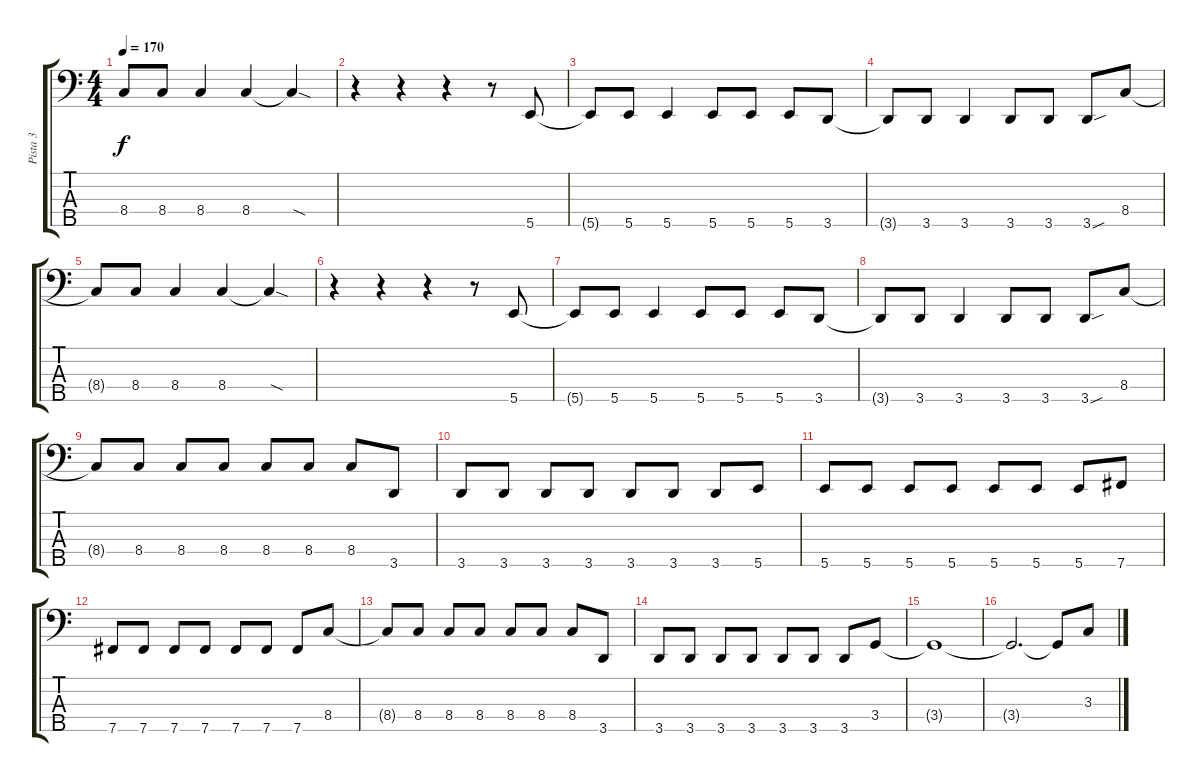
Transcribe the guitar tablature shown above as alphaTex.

\track ("Pista 3" "Pista 3") {instrument electricbassfinger}
\staff {score tabs}
\tuning (G2 D2 A1 E1 B0) {hide}
\ts (4 4)
\tempo 170
\clef f4
\ks c
8.4{t}.8{dy f} 8.4.8 8.4.4 8.4.4 8.4{sod t}.4 |
r.4 r.4 r.4 r.8 5.5.8 |
5.5{t}.8 5.5.8 5.5.4 5.5.8 5.5.8 5.5.8 3.5.8 |
3.5{t}.8 3.5.8 3.5.4 3.5.8 3.5.8 3.5{sou}.8 8.4.8 |
8.4{t}.8 8.4.8 8.4.4 8.4.4 8.4{sod t}.4 |
r.4 r.4 r.4 r.8 5.5.8 |
5.5{t}.8 5.5.8 5.5.4 5.5.8 5.5.8 5.5.8 3.5.8 |
3.5{t}.8 3.5.8 3.5.4 3.5.8 3.5.8 3.5{sou}.8 8.4.8 |
8.4{t}.8 8.4.8 8.4.8 8.4.8 8.4.8 8.4.8 8.4.8 3.5.8 |
3.5.8 3.5.8 3.5.8 3.5.8 3.5.8 3.5.8 3.5.8 5.5.8 |
5.5.8 5.5.8 5.5.8 5.5.8 5.5.8 5.5.8 5.5.8 7.5.8 |
7.5.8 7.5.8 7.5.8 7.5.8 7.5.8 7.5.8 7.5.8 8.4.8 |
8.4{t}.8 8.4.8 8.4.8 8.4.8 8.4.8 8.4.8 8.4.8 3.5.8 |
3.5.8 3.5.8 3.5.8 3.5.8 3.5.8 3.5.8 3.5.8 3.4.8 |
3.4{t}.1 |
3.4{t}.2{d} 3.4{t}.8 3.3.8
